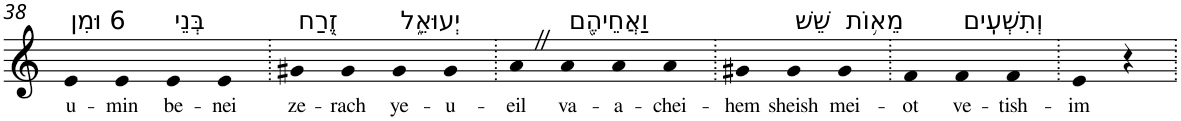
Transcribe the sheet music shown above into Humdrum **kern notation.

**kern	**text
*part1	*part1
*staff1	*staff1
*I"Piano	*
*I'Pno	*
!!LO:PB:g=z
*clefG2	*
*k[]	*
=38	=38
!LO:TX:a:t=6 וּמִן	!
!	!LO:LY:b
4e	u-
!	!LO:LY:b
4e	-min
!LO:TX:a:t=בְּנֵי	!
!	!LO:LY:b
4e	be-
!	!LO:LY:b
4e	-nei
=39.	=39.
!LO:TX:a:t=זֶ֖רַח	!
!	!LO:LY:b
4g#X	ze-
!	!LO:LY:b
4g#	-rach
!LO:TX:a:t=יְעוּאֵ֑ל	!
!	!LO:LY:b
4g#	ye-
!	!LO:LY:b
4g#	-u-
=40.	=40.
!	!LO:LY:b
4aZ	-eil
!LO:TX:a:t=וַאֲחֵיהֶ֖ם	!
!	!LO:LY:b
4a	va-
!	!LO:LY:b
4a	-a-
!	!LO:LY:b
4a	-chei-
=41.	=41.
!	!LO:LY:b
4g#X	-hem
!LO:TX:a:t=שֵׁשׁ	!
!	!LO:LY:b
4g#	sheish
!LO:TX:a:t=מֵא֥וֹת	!
!	!LO:LY:b
4g#	mei-
=42.	=42.
!	!LO:LY:b
4f	-ot
!LO:TX:a:t=וְתִשְׁעִֽים	!
!	!LO:LY:b
4f	ve-
!	!LO:LY:b
4f	-tish-
=43.	=43.
!	!LO:LY:b
4e	-im
4r	.
=.	=.
*-	*-
